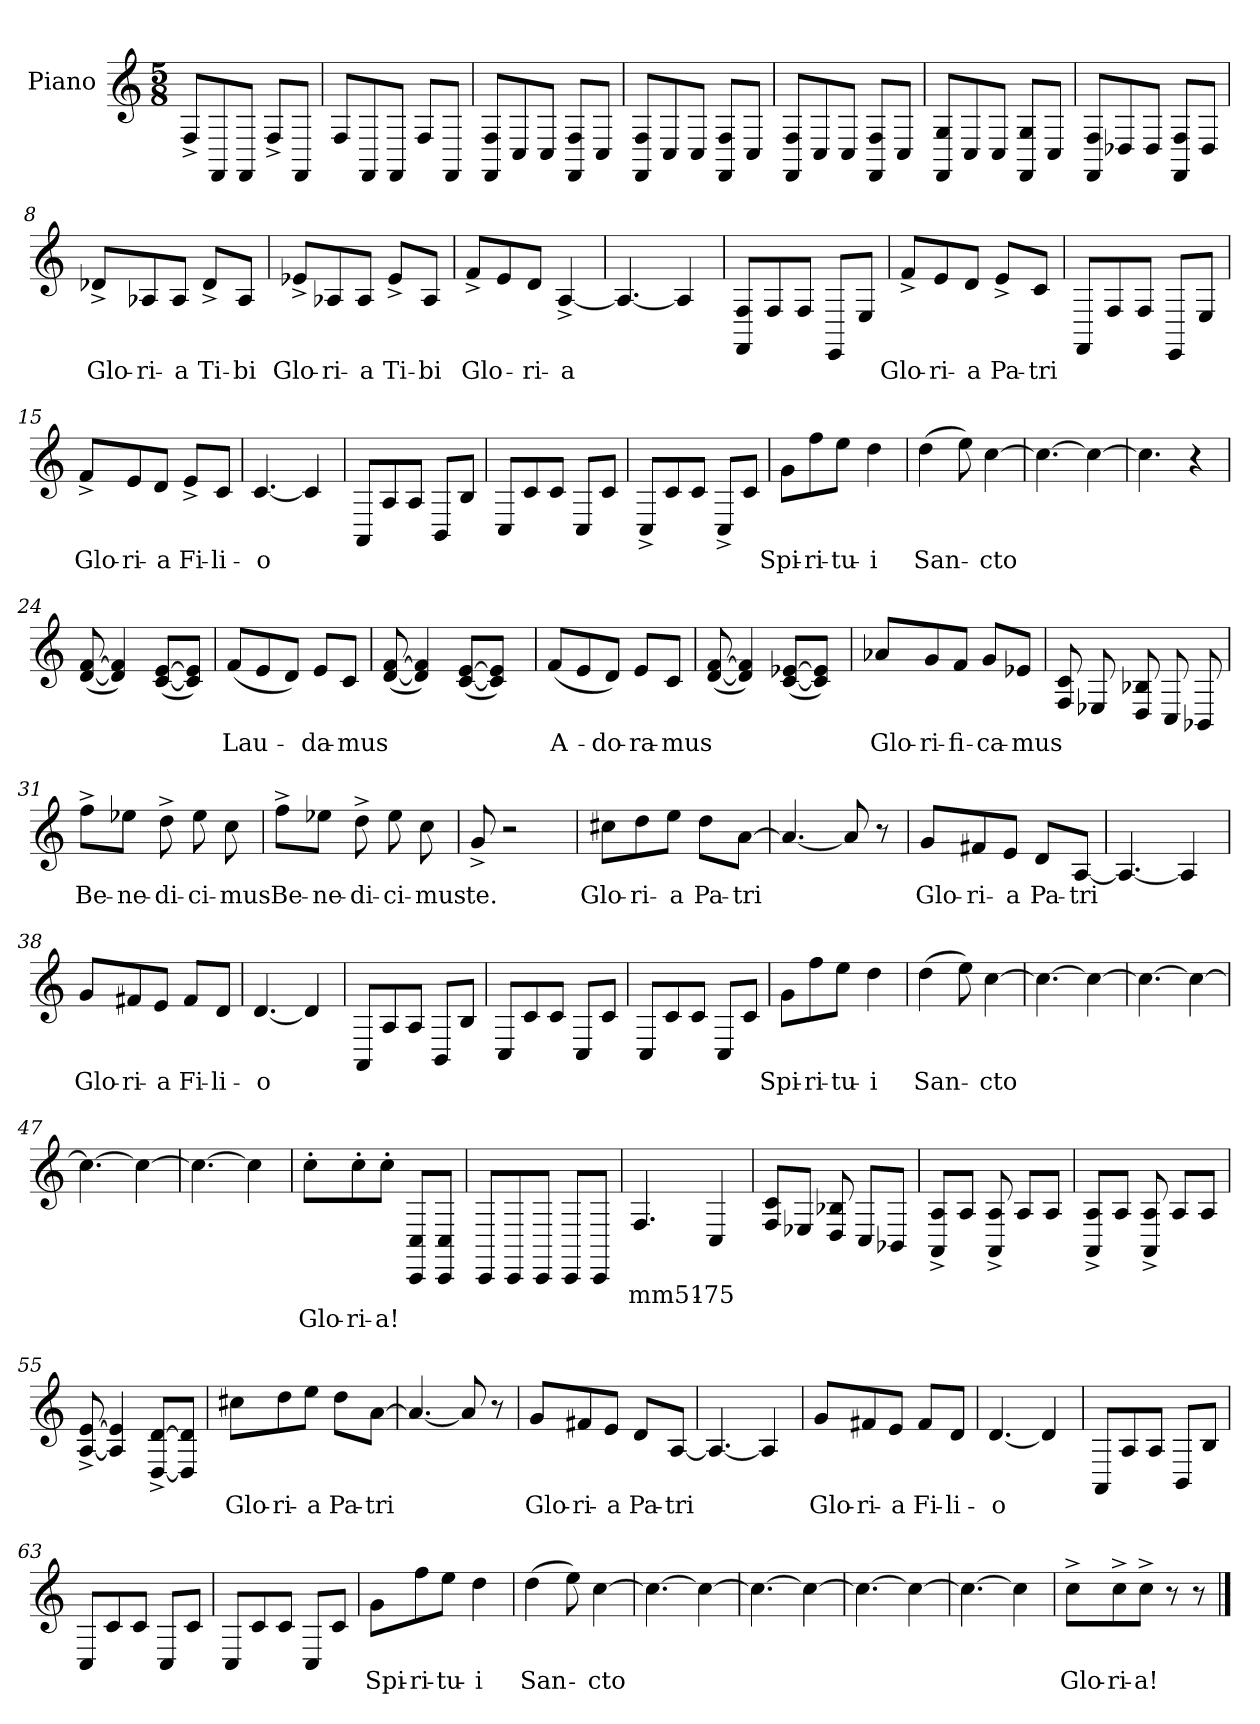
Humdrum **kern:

**kern	**text	**text
*part1	*part1	*part1
*staff1	*staff1	*staff1
*I"Piano	*	*
*I'Pno.	*	*
*clefG2	*	*
*k[]	*	*
*M5/8	*	*
*MM100	*	*
=1	=1	=1
8F^/L	.	.
8FF/	.	.
8FF/J	.	.
8F^/L	.	.
8FF/J	.	.
=2	=2	=2
8F/L	.	.
8FF/	.	.
8FF/J	.	.
8F/L	.	.
8FF/J	.	.
=3	=3	=3
8FF/ 8F/L	.	.
8C/	.	.
8C/J	.	.
8FF/ 8F/L	.	.
8C/J	.	.
=4	=4	=4
8FF/ 8F/L	.	.
8C/	.	.
8C/J	.	.
8FF/ 8F/L	.	.
8C/J	.	.
=5	=5	=5
8FF/ 8F/L	.	.
8C/	.	.
8C/J	.	.
8FF/ 8F/L	.	.
8C/J	.	.
=6	=6	=6
8FF/ 8G/L	.	.
8C/	.	.
8C/J	.	.
8FF/ 8G/L	.	.
8C/J	.	.
!!LO:LB:g=z
=7	=7	=7
8FF/ 8F/L	.	.
8D-X/	.	.
8D-/J	.	.
8FF/ 8F/L	.	.
8D-/J	.	.
=8	=8	=8
8d-X^/L	Glo-	.
8A-X/	-ri-	.
8A-/J	-a	.
8d-^/L	Ti-	.
8A-/J	-bi	.
=9	=9	=9
8e-X^/L	Glo-	.
8A-X/	-ri-	.
8A-/J	-a	.
8e-^/L	Ti-	.
8A-/J	-bi	.
=10	=10	=10
8f^/L	Glo-	.
8e/	.	.
8d/J	-ri-	.
[4A^/	-a	.
=11	=11	=11
4.A/_	.	.
4A/]	.	.
=12	=12	=12
8FF/ 8F/L	.	.
8F/	.	.
8F/J	.	.
8EE/L	.	.
8E/J	.	.
!!LO:LB:g=z
=13	=13	=13
8f^/L	Glo-	.
8e/	-ri-	.
8d/J	-a	.
8e^/L	Pa-	.
8c/J	-tri	.
=14	=14	=14
8FF/L	.	.
8F/	.	.
8F/J	.	.
8EE/L	.	.
8E/J	.	.
=15	=15	=15
8f^/L	Glo-	.
8e/	-ri-	.
8d/J	-a	.
8e^/L	Fi-	.
8c/J	-li-	.
=16	=16	=16
[4.c/	-o	.
4c/]	.	.
=17	=17	=17
8AA/L	.	.
8A/	.	.
8A/J	.	.
8BB/L	.	.
8B/J	.	.
=18	=18	=18
8C/L	.	.
8c/	.	.
8c/J	.	.
8C/L	.	.
8c/J	.	.
!!LO:LB:g=z
=19	=19	=19
8C^/L	.	.
8c/	.	.
8c/J	.	.
8C^/L	.	.
8c/J	.	.
=20	=20	=20
8g\L	Spi-	.
8ff\	-ri-	.
8ee\J	-tu-	.
4dd\	-i	.
=21	=21	=21
(4dd\	San-	.
8ee\)	.	.
[4cc\	-cto	.
=22	=22	=22
4.cc\_	.	.
4cc\_	.	.
=23	=23	=23
4.cc\]	.	.
4r	.	.
=24	=24	=24
([8d/ [8f/	.	.
4d/] 4f/])	.	.
([8c/ [8e/L	.	.
8c/] 8e/]J)	.	.
=25	=25	=25
(8f/L	Lau-	.
8e/	.	.
8d/J)	.	.
8e/L	-da-	.
8c/J	-mus	.
!!LO:LB:g=z
=26	=26	=26
([8d/ [8f/	.	.
4d/] 4f/])	.	.
([8c/ [8e/L	.	.
8c/] 8e/]J)	.	.
=27	=27	=27
(8f/L	A-	.
8e/	.	.
8d/J)	-do-	.
8e/L	-ra-	.
8c/J	-mus	.
=28	=28	=28
([8d/ [8f/	.	.
4d/] 4f/])	.	.
([8c/ [8e-X/L	.	.
8c/] 8e-/]J)	.	.
=29	=29	=29
8a-X/L	Glo-	.
8g/	-ri-	.
8f/J	-fi-	.
8g/L	-ca-	.
8e-X/J	-mus	.
=30	=30	=30
8F/ 8c/	.	.
8E-X/	.	.
8D/ 8B-X/	.	.
8C/	.	.
8BB-X/	.	.
!!LO:LB:g=z
=31	=31	=31
8ff^\L	Be-	.
8ee-X\J	-ne-	.
8dd^\	-di-	.
8ee-\	-ci-	.
8cc\	-mus	.
=32	=32	=32
8ff^\L	Be-	.
8ee-X\J	-ne-	.
8dd^\	-di-	.
8ee-\	-ci-	.
8cc\	-mus	.
=33	=33	=33
8g^/	te.	.
2r	.	.
=34	=34	=34
8cc#X\L	Glo-	.
8dd\	-ri-	.
8ee\J	-a	.
8dd\L	Pa-	.
[8a\J	-tri	.
=35	=35	=35
4.a/_	.	.
8a/]	.	.
8r	.	.
=36	=36	=36
8g/L	Glo-	.
8f#X/	-ri-	.
8e/J	-a	.
8d/L	Pa-	.
[8A/J	-tri	.
=37	=37	=37
4.A/_	.	.
4A/]	.	.
!!LO:LB:g=z
=38	=38	=38
8g/L	Glo-	.
8f#X/	-ri-	.
8e/J	-a	.
8f#/L	Fi-	.
8d/J	-li-	.
=39	=39	=39
[4.d/	-o	.
4d/]	.	.
=40	=40	=40
8AA/L	.	.
8A/	.	.
8A/J	.	.
8BB/L	.	.
8B/J	.	.
=41	=41	=41
8C/L	.	.
8c/	.	.
8c/J	.	.
8C/L	.	.
8c/J	.	.
=42	=42	=42
8C/L	.	.
8c/	.	.
8c/J	.	.
8C/L	.	.
8c/J	.	.
=43	=43	=43
8g\L	Spi-	.
8ff\	-ri-	.
8ee\J	-tu-	.
4dd\	-i	.
=44	=44	=44
(4dd\	San-	.
8ee\)	.	.
[4cc\	-cto	.
!!LO:LB:g=z
=45	=45	=45
4.cc\_	.	.
4cc\_	.	.
=46	=46	=46
4.cc\_	.	.
4cc\_	.	.
=47	=47	=47
4.cc\_	.	.
4cc\_	.	.
=48	=48	=48
4.cc\_	.	.
4cc\]	.	.
=49	=49	=49
8cc'\L	.	Glo-
8cc'\	.	-ri-
8cc'\J	.	-a!
8CC/ 8C/L	.	.
8CC/ 8C/J	.	.
=50	=50	=50
8CC/L	.	.
8CC/	.	.
8CC/J	.	.
8CC/L	.	.
8CC/J	.	.
=51	=51	=51
4.F/	mm51-	.
4C/	-75	.
=52	=52	=52
8F/ 8c/L	.	.
8E-X/J	.	.
8D/ 8B-X/	.	.
8C/L	.	.
8BB-X/J	.	.
!!LO:LB:g=z
=53	=53	=53
8AA/^ 8A/^L	.	.
8A/J	.	.
8AA/^ 8A/^	.	.
8A/L	.	.
8A/J	.	.
=54	=54	=54
8AA/^ 8A/^L	.	.
8A/J	.	.
8AA/^ 8A/^	.	.
8A/L	.	.
8A/J	.	.
=55	=55	=55
[8A/^ [8e/^	.	.
4A/] 4e/]	.	.
[8D/^ [8d/^L	.	.
8D/] 8d/]J	.	.
=56	=56	=56
8cc#X\L	Glo-	.
8dd\	-ri-	.
8ee\J	-a	.
8dd\L	Pa-	.
[8a\J	-tri	.
=57	=57	=57
4.a/_	.	.
8a/]	.	.
8r	.	.
=58	=58	=58
8g/L	Glo-	.
8f#X/	-ri-	.
8e/J	-a	.
8d/L	Pa-	.
[8A/J	-tri	.
=59	=59	=59
4.A/_	.	.
4A/]	.	.
!!LO:PB:g=z
=60	=60	=60
8g/L	Glo-	.
8f#X/	-ri-	.
8e/J	-a	.
8f#/L	Fi-	.
8d/J	-li-	.
=61	=61	=61
[4.d/	-o	.
4d/]	.	.
=62	=62	=62
8AA/L	.	.
8A/	.	.
8A/J	.	.
8BB/L	.	.
8B/J	.	.
=63	=63	=63
8C/L	.	.
8c/	.	.
8c/J	.	.
8C/L	.	.
8c/J	.	.
=64	=64	=64
8C/L	.	.
8c/	.	.
8c/J	.	.
8C/L	.	.
8c/J	.	.
=65	=65	=65
8g\L	Spi-	.
8ff\	-ri-	.
8ee\J	-tu-	.
4dd\	-i	.
=66	=66	=66
(4dd\	San-	.
8ee\)	.	.
[4cc\	-cto	.
!!LO:LB:g=z
=67	=67	=67
4.cc\_	.	.
4cc\_	.	.
=68	=68	=68
4.cc\_	.	.
4cc\_	.	.
=69	=69	=69
4.cc\_	.	.
4cc\_	.	.
=70	=70	=70
4.cc\_	.	.
4cc\]	.	.
=71	=71	=71
8cc^\L	Glo-	.
8cc^\	-ri-	.
8cc^\J	-a!	.
8r	.	.
8r	.	.
==	==	==
*-	*-	*-
